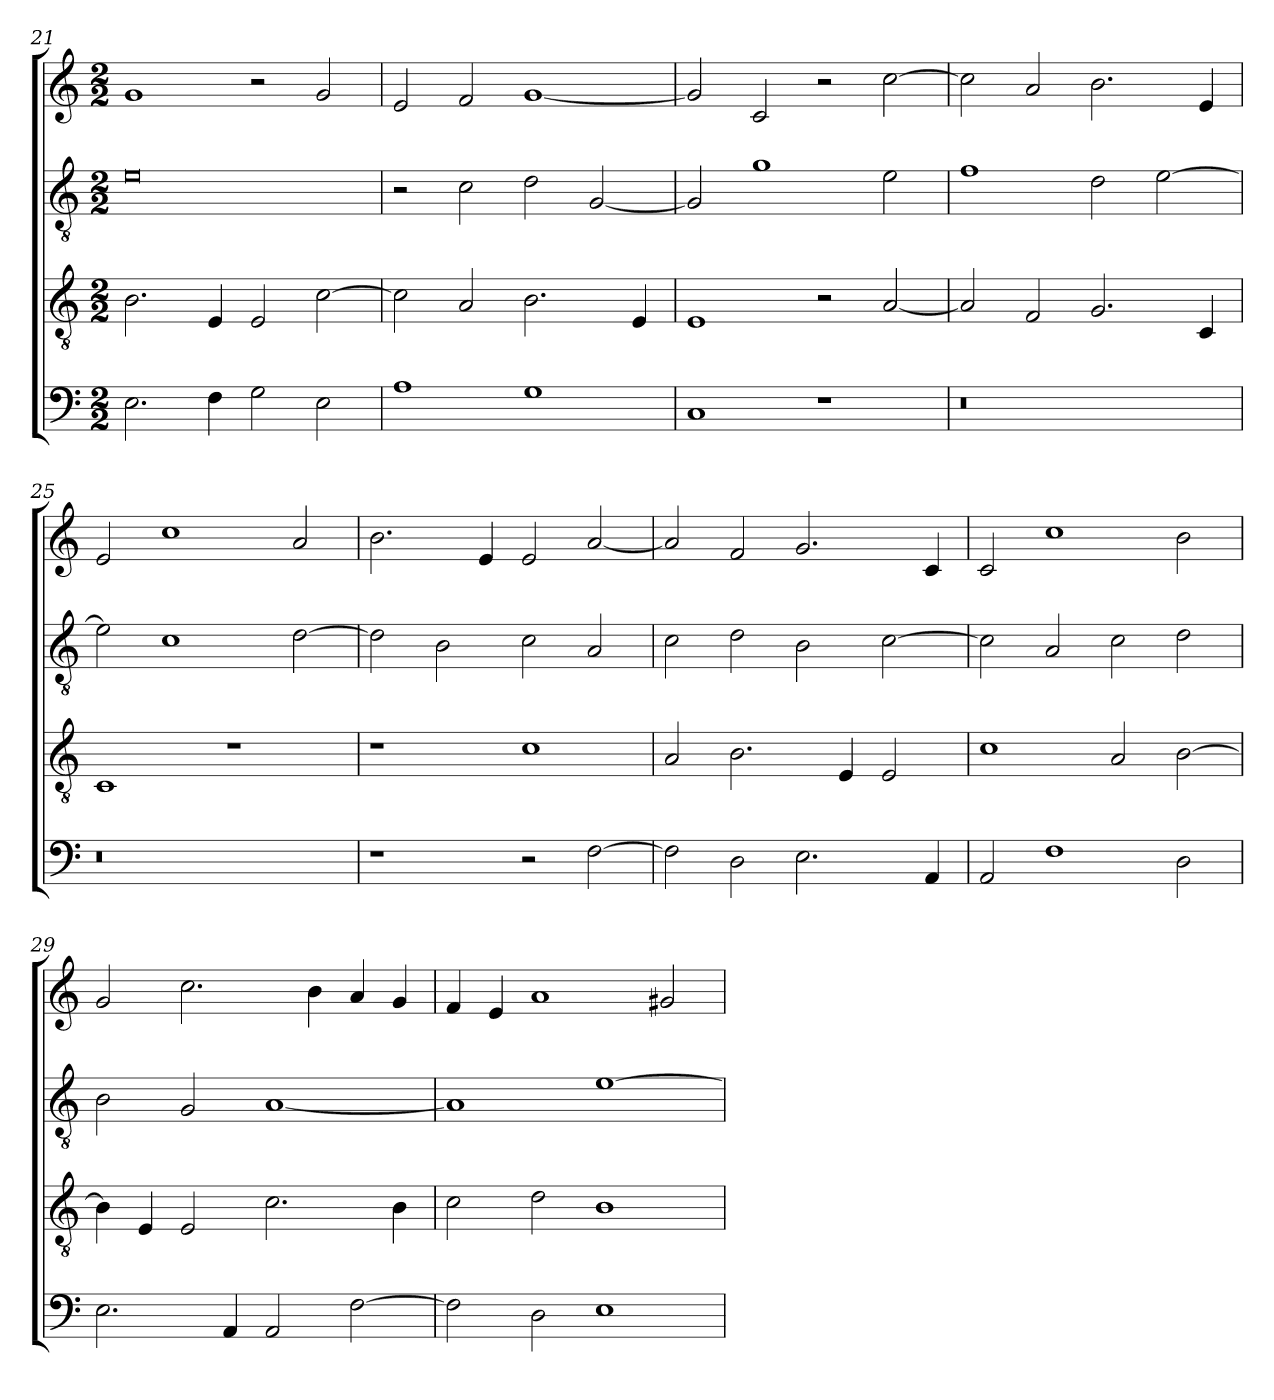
**kern	**kern	**kern	**kern
*part4	*part3	*part2	*part1
*staff4	*staff3	*staff2	*staff1
*clefF4	*clefGv2	*clefGv2	*clefG2
*k[]	*k[]	*k[]	*k[]
*M2/2	*M2/2	*M2/2	*M2/2
=21	=21	=21	=21
2.E\	2.B\	0e	1g
4F\	4E/	.	.
2G\	2E/	.	2r
2E\	[2c\	.	2g/
=22	=22	=22	=22
1A	2c\]	2r	2e/
.	2A/	2c\	2f/
1G	2.B\	2d\	[1g
.	.	[2G/	.
.	4E/	.	.
=23	=23	=23	=23
1C	1E	2G/]	2g/]
.	.	1g	2c/
1r	2r	.	2r
.	[2A/	2e\	[2cc\
=24	=24	=24	=24
0r	2A/]	1f	2cc\]
.	2F/	.	2a/
.	2.G/	2d\	2.b\
.	.	[2e\	.
.	4C/	.	4e/
=25	=25	=25	=25
0r	1C	2e\]	2e/
.	.	1c	1cc
.	1r	.	.
.	.	[2d\	2a/
=26	=26	=26	=26
1r	1r	2d\]	2.b\
.	.	2B\	.
.	.	.	4e/
2r	1c	2c\	2e/
[2F\	.	2A/	[2a/
=27	=27	=27	=27
2F\]	2A/	2c\	2a/]
2D\	2.B\	2d\	2f/
2.E\	.	2B\	2.g/
.	4E/	.	.
.	2E/	[2c\	.
4AA/	.	.	4c/
=28	=28	=28	=28
2AA/	1c	2c\]	2c/
1F	.	2A/	1cc
.	2A/	2c\	.
2D\	[2B\	2d\	2b\
=29	=29	=29	=29
2.E\	4B\]	2B\	2g/
.	4E/	.	.
.	2E/	2G/	2.cc\
4AA/	.	.	.
2AA/	2.c\	[1A	.
.	.	.	4b\
[2F\	.	.	4a/
.	4B\	.	4g/
=30	=30	=30	=30
2F\]	2c\	1A]	4f/
.	.	.	4e/
2D\	2d\	.	1a
1E	1B	[1e	.
.	.	.	2g#X/
=	=	=	=
*-	*-	*-	*-
